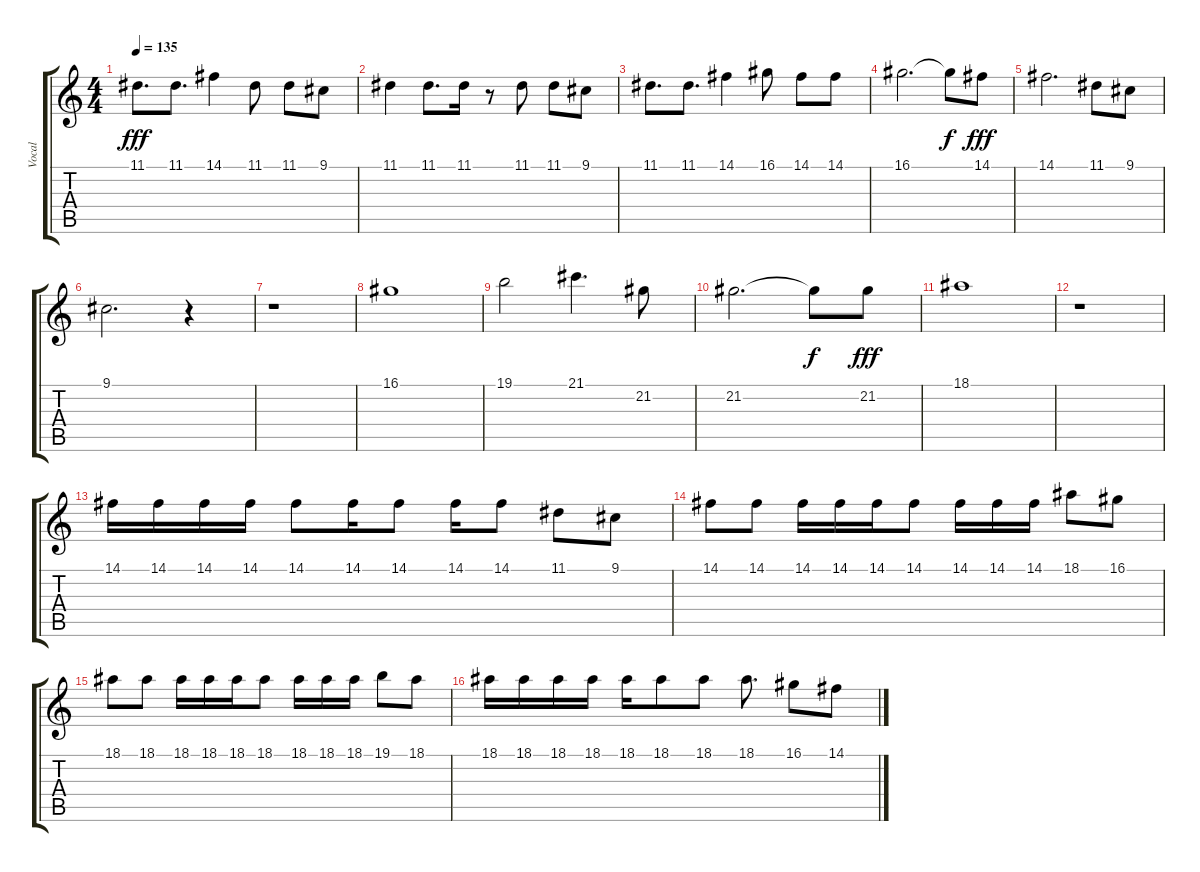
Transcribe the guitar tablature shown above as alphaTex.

\track ("Vocal" "Vocal") {instrument sopranosax}
\staff {score tabs}
\tuning (E4 B3 G3 D3 A2 E2) {hide}
\ts (4 4)
\tempo 135
\clef g2
\ks c
11.1.8{d dy fff} 11.1.8{d} 14.1.4 11.1.8 11.1.8 9.1.8 |
11.1.4 11.1.8{d} 11.1.16 r.8 11.1.8 11.1.8 9.1.8 |
11.1.8{d} 11.1.8{d} 14.1.4 16.1.8 14.1.8 14.1.8 |
16.1.2{d} 16.1{t}.8{dy f} 14.1.8{dy fff} |
14.1.2{d} 11.1.8 9.1.8 |
9.1.2{d} r.4 |
r.1 |
16.1.1 |
19.1.2 21.1.4{d} 21.2.8 |
21.2.2{d} 21.2{t}.8{dy f} 21.2.8{dy fff} |
18.1.1 |
r.1 |
14.1.16 14.1.16 14.1.16 14.1.16 14.1.8 14.1.16 14.1.8 14.1.16 14.1.8 11.1.8 9.1.8 |
14.1.8 14.1.8 14.1.16 14.1.16 14.1.16 14.1.8 14.1.16 14.1.16 14.1.16 18.1.8 16.1.8 |
18.1.8 18.1.8 18.1.16 18.1.16 18.1.16 18.1.8 18.1.16 18.1.16 18.1.16 19.1.8 18.1.8 |
18.1.16 18.1.16 18.1.16 18.1.16 18.1.16 18.1.8 18.1.8 18.1.8{d} 16.1.8 14.1.8
